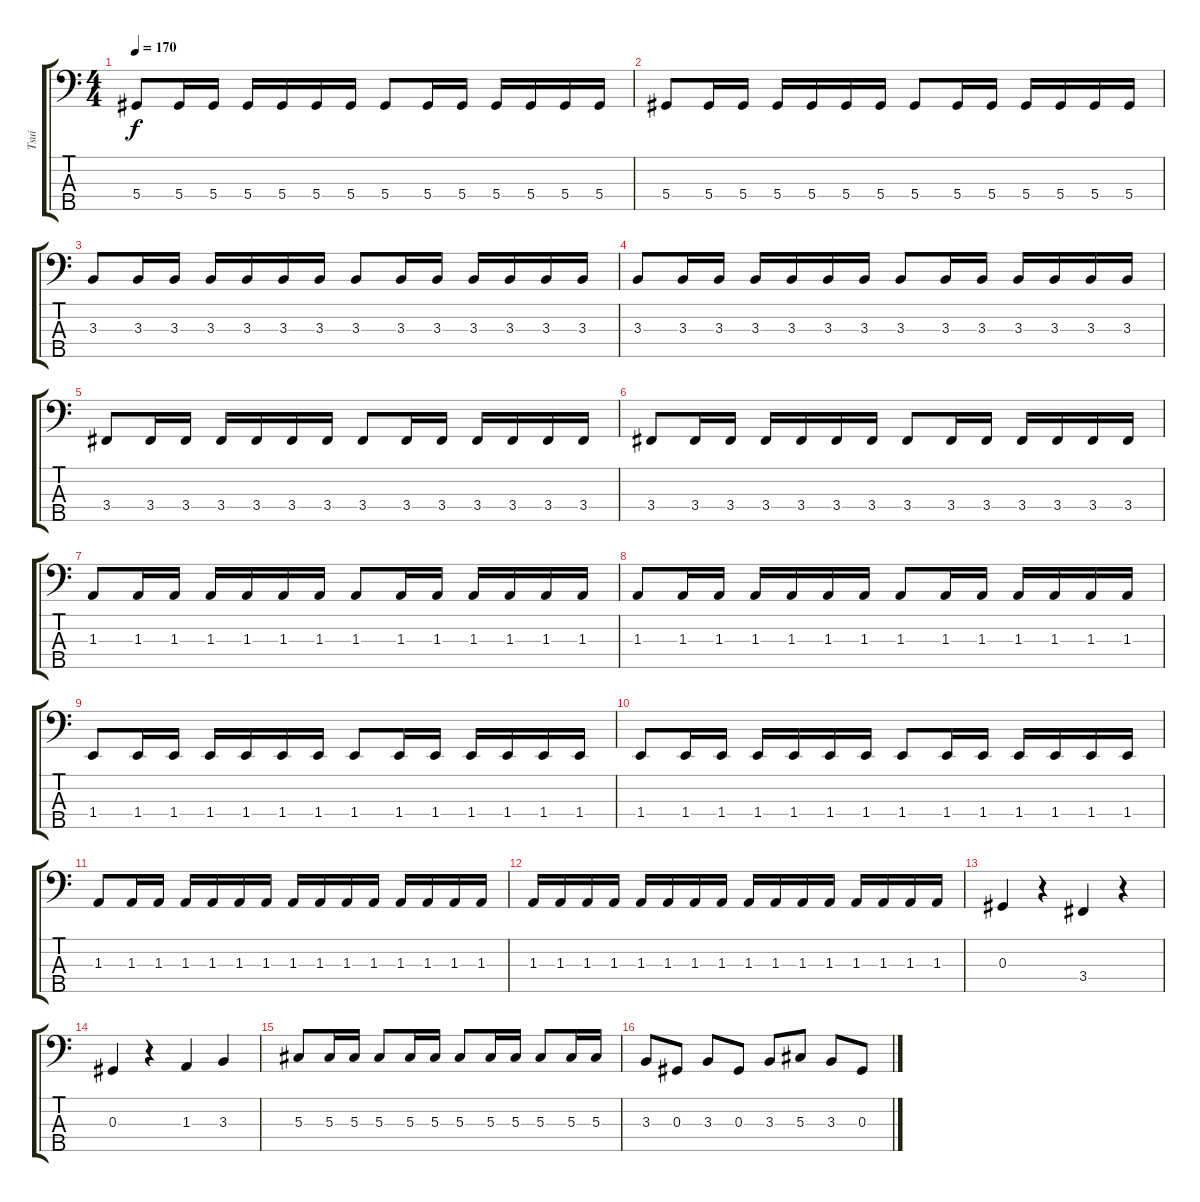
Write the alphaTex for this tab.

\track ("Tsui" "Tsui") {instrument electricbassfinger}
\staff {score tabs}
\tuning (Gb2 Db2 Ab1 Eb1 Bb0) {hide}
\ts (4 4)
\tempo 170
\clef f4
\ks c
5.4.8{dy f} 5.4.16 5.4.16 5.4.16 5.4.16 5.4.16 5.4.16 5.4.8 5.4.16 5.4.16 5.4.16 5.4.16 5.4.16 5.4.16 |
5.4.8 5.4.16 5.4.16 5.4.16 5.4.16 5.4.16 5.4.16 5.4.8 5.4.16 5.4.16 5.4.16 5.4.16 5.4.16 5.4.16 |
3.3.8 3.3.16 3.3.16 3.3.16 3.3.16 3.3.16 3.3.16 3.3.8 3.3.16 3.3.16 3.3.16 3.3.16 3.3.16 3.3.16 |
3.3.8 3.3.16 3.3.16 3.3.16 3.3.16 3.3.16 3.3.16 3.3.8 3.3.16 3.3.16 3.3.16 3.3.16 3.3.16 3.3.16 |
3.4.8 3.4.16 3.4.16 3.4.16 3.4.16 3.4.16 3.4.16 3.4.8 3.4.16 3.4.16 3.4.16 3.4.16 3.4.16 3.4.16 |
3.4.8 3.4.16 3.4.16 3.4.16 3.4.16 3.4.16 3.4.16 3.4.8 3.4.16 3.4.16 3.4.16 3.4.16 3.4.16 3.4.16 |
1.3.8 1.3.16 1.3.16 1.3.16 1.3.16 1.3.16 1.3.16 1.3.8 1.3.16 1.3.16 1.3.16 1.3.16 1.3.16 1.3.16 |
1.3.8 1.3.16 1.3.16 1.3.16 1.3.16 1.3.16 1.3.16 1.3.8 1.3.16 1.3.16 1.3.16 1.3.16 1.3.16 1.3.16 |
1.4.8 1.4.16 1.4.16 1.4.16 1.4.16 1.4.16 1.4.16 1.4.8 1.4.16 1.4.16 1.4.16 1.4.16 1.4.16 1.4.16 |
1.4.8 1.4.16 1.4.16 1.4.16 1.4.16 1.4.16 1.4.16 1.4.8 1.4.16 1.4.16 1.4.16 1.4.16 1.4.16 1.4.16 |
1.3.8 1.3.16 1.3.16 1.3.16 1.3.16 1.3.16 1.3.16 1.3.16 1.3.16 1.3.16 1.3.16 1.3.16 1.3.16 1.3.16 1.3.16 |
1.3.16 1.3.16 1.3.16 1.3.16 1.3.16 1.3.16 1.3.16 1.3.16 1.3.16 1.3.16 1.3.16 1.3.16 1.3.16 1.3.16 1.3.16 1.3.16 |
0.3.4 r.4 3.4.4 r.4 |
0.3.4 r.4 1.3.4 3.3.4 |
5.3.8 5.3.16 5.3.16 5.3.8 5.3.16 5.3.16 5.3.8 5.3.16 5.3.16 5.3.8 5.3.16 5.3.16 |
3.3.8 0.3.8 3.3.8 0.3.8 3.3.8 5.3.8 3.3.8 0.3.8
